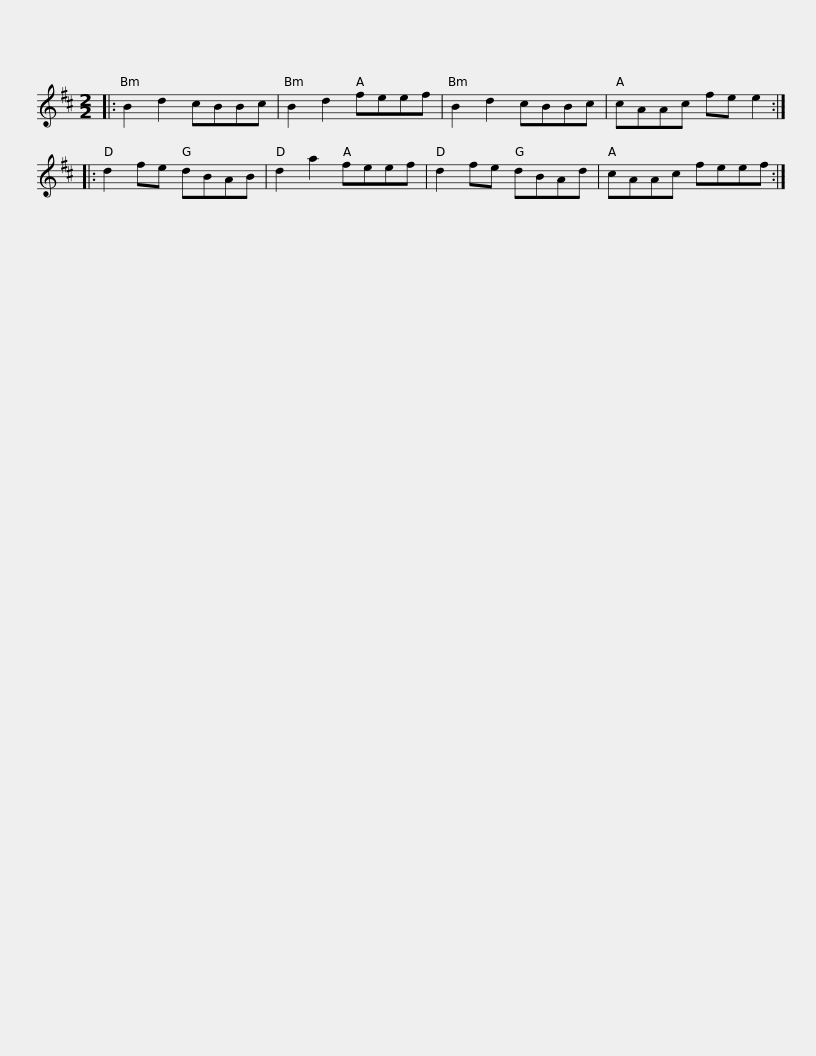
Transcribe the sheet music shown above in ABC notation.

X:1
L:1/8
M:2/2
I:linebreak $
K:Bmin
V:1 treble
V:1
|: B2 d2 cBBc | B2 d2 feef | B2 d2 cBBc | cAAc fe e2 :: d2 fe dBAB | %5
 d2 a2 feef |$ d2 fe dBAd | cAAc feef :| %8
